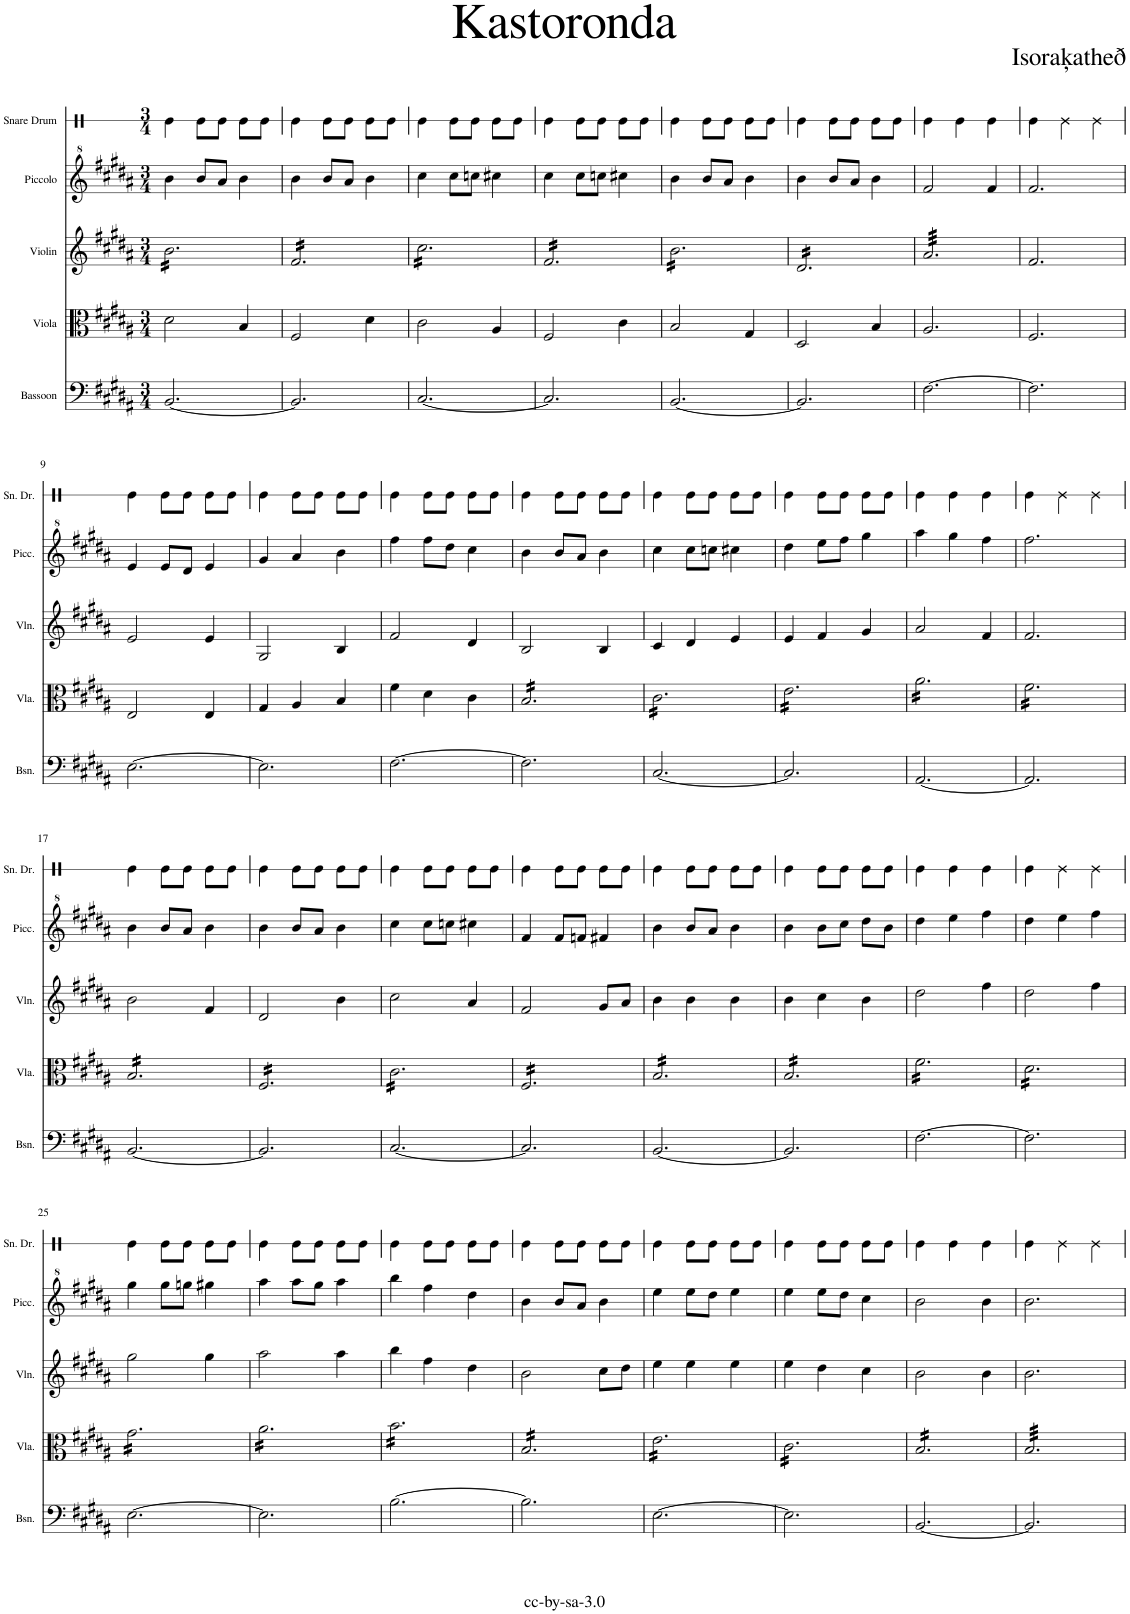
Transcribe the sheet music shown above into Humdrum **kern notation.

**kern	**kern	**kern	**kern	**kern
*part5	*part4	*part3	*part2	*part1
*staff5	*staff4	*staff3	*staff2	*staff1
*I"Bassoon	*I"Viola	*I"Violin	*I"Piccolo	*I"Snare Drum
*I'Bsn.	*I'Vla.	*I'Vln.	*I'Picc.	*I'Sn. Dr.
*	*	*	*	*stria1
*clefF4	*clefC3	*clefG2	*clefG^2	*clefX
*	*	*	*Trd-7c-12	*
*k[f#c#g#d#a#]	*k[f#c#g#d#a#]	*k[f#c#g#d#a#]	*k[f#c#g#d#a#]	*k[]
*M3/4	*M3/4	*M3/4	*M3/4	*M3/4
=1	=1	=1	=1	=1
*	*	*tremolo	*	*
[2.BB/	2d#\	16b\LL	4bb\	4Re\
.	.	16b\	.	.
.	.	16b\	.	.
.	.	16b\	.	.
.	.	16b\	8bb/L	8Re\L
.	.	16b\	.	.
.	.	16b\	8aa#/J	8Re\J
.	.	16b\	.	.
.	4B/	16b\	4bb\	8Re\L
.	.	16b\	.	.
.	.	16b\	.	8Re\J
.	.	16b\JJ	.	.
=2	=2	=2	=2	=2
2.BB/]	2F#/	16f#/LL	4bb\	4Re\
.	.	16f#/	.	.
.	.	16f#/	.	.
.	.	16f#/	.	.
.	.	16f#/	8bb/L	8Re\L
.	.	16f#/	.	.
.	.	16f#/	8aa#/J	8Re\J
.	.	16f#/	.	.
.	4d#\	16f#/	4bb\	8Re\L
.	.	16f#/	.	.
.	.	16f#/	.	8Re\J
.	.	16f#/JJ	.	.
=3	=3	=3	=3	=3
[2.C#/	2c#\	16cc#\LL	4ccc#\	4Re\
.	.	16cc#\	.	.
.	.	16cc#\	.	.
.	.	16cc#\	.	.
.	.	16cc#\	8ccc#\L	8Re\L
.	.	16cc#\	.	.
.	.	16cc#\	8cccn\J	8Re\J
.	.	16cc#\	.	.
.	4A#/	16cc#\	4ccc#X\	8Re\L
.	.	16cc#\	.	.
.	.	16cc#\	.	8Re\J
.	.	16cc#\JJ	.	.
=4	=4	=4	=4	=4
2.C#/]	2F#/	16f#/LL	4ccc#\	4Re\
.	.	16f#/	.	.
.	.	16f#/	.	.
.	.	16f#/	.	.
.	.	16f#/	8ccc#\L	8Re\L
.	.	16f#/	.	.
.	.	16f#/	8cccn\J	8Re\J
.	.	16f#/	.	.
.	4c#\	16f#/	4ccc#X\	8Re\L
.	.	16f#/	.	.
.	.	16f#/	.	8Re\J
.	.	16f#/JJ	.	.
=5	=5	=5	=5	=5
[2.BB/	2B/	16b\LL	4bb\	4Re\
.	.	16b\	.	.
.	.	16b\	.	.
.	.	16b\	.	.
.	.	16b\	8bb/L	8Re\L
.	.	16b\	.	.
.	.	16b\	8aa#/J	8Re\J
.	.	16b\	.	.
.	4G#/	16b\	4bb\	8Re\L
.	.	16b\	.	.
.	.	16b\	.	8Re\J
.	.	16b\JJ	.	.
=6	=6	=6	=6	=6
2.BB/]	2D#/	16d#/LL	4bb\	4Re\
.	.	16d#/	.	.
.	.	16d#/	.	.
.	.	16d#/	.	.
.	.	16d#/	8bb/L	8Re\L
.	.	16d#/	.	.
.	.	16d#/	8aa#/J	8Re\J
.	.	16d#/	.	.
.	4B/	16d#/	4bb\	8Re\L
.	.	16d#/	.	.
.	.	16d#/	.	8Re\J
.	.	16d#/JJ	.	.
=7	=7	=7	=7	=7
[2.F#\	2.A#/	32a#/LLL	2ff#/	4Re\
.	.	32a#/	.	.
.	.	32a#/	.	.
.	.	32a#/	.	.
.	.	32a#/	.	.
.	.	32a#/	.	.
.	.	32a#/	.	.
.	.	32a#/	.	.
.	.	32a#/	.	4Re\
.	.	32a#/	.	.
.	.	32a#/	.	.
.	.	32a#/	.	.
.	.	32a#/	.	.
.	.	32a#/	.	.
.	.	32a#/	.	.
.	.	32a#/	.	.
.	.	32a#/	4ff#/	4Re\
.	.	32a#/	.	.
.	.	32a#/	.	.
.	.	32a#/	.	.
.	.	32a#/	.	.
.	.	32a#/	.	.
.	.	32a#/	.	.
.	.	32a#/JJJ	.	.
*	*	*Xtremolo	*	*
=8	=8	=8	=8	=8
2.F#\]	2.F#/	2.f#/	2.ff#/	4Re\
.	.	.	.	4Re\
.	.	.	.	4Re\
!!LO:LB:g=z
=9	=9	=9	=9	=9
[2.E\	2E/	2e/	4ee/	4Re\
.	.	.	8ee/L	8Re\L
.	.	.	8dd#/J	8Re\J
.	4E/	4e/	4ee/	8Re\L
.	.	.	.	8Re\J
=10	=10	=10	=10	=10
2.E\]	4G#/	2G#/	4gg#/	4Re\
.	4A#/	.	4aa#/	8Re\L
.	.	.	.	8Re\J
.	4B/	4B/	4bb\	8Re\L
.	.	.	.	8Re\J
=11	=11	=11	=11	=11
[2.F#\	4f#\	2f#/	4fff#\	4Re\
.	4d#\	.	8fff#\L	8Re\L
.	.	.	8ddd#\J	8Re\J
.	4c#\	4d#/	4ccc#\	8Re\L
.	.	.	.	8Re\J
=12	=12	=12	=12	=12
*	*tremolo	*	*	*
2.F#\]	16B/LL	2B/	4bb\	4Re\
.	16B/	.	.	.
.	16B/	.	.	.
.	16B/	.	.	.
.	16B/	.	8bb/L	8Re\L
.	16B/	.	.	.
.	16B/	.	8aa#/J	8Re\J
.	16B/	.	.	.
.	16B/	4B/	4bb\	8Re\L
.	16B/	.	.	.
.	16B/	.	.	8Re\J
.	16B/JJ	.	.	.
=13	=13	=13	=13	=13
[2.C#/	16c#\LL	4c#/	4ccc#\	4Re\
.	16c#\	.	.	.
.	16c#\	.	.	.
.	16c#\	.	.	.
.	16c#\	4d#/	8ccc#\L	8Re\L
.	16c#\	.	.	.
.	16c#\	.	8cccn\J	8Re\J
.	16c#\	.	.	.
.	16c#\	4e/	4ccc#X\	8Re\L
.	16c#\	.	.	.
.	16c#\	.	.	8Re\J
.	16c#\JJ	.	.	.
=14	=14	=14	=14	=14
2.C#/]	16e\LL	4e/	4ddd#\	4Re\
.	16e\	.	.	.
.	16e\	.	.	.
.	16e\	.	.	.
.	16e\	4f#/	8eee\L	8Re\L
.	16e\	.	.	.
.	16e\	.	8fff#\J	8Re\J
.	16e\	.	.	.
.	16e\	4g#/	4ggg#\	8Re\L
.	16e\	.	.	.
.	16e\	.	.	8Re\J
.	16e\JJ	.	.	.
=15	=15	=15	=15	=15
[2.AA#/	16a#\LL	2a#/	4aaa#\	4Re\
.	16a#\	.	.	.
.	16a#\	.	.	.
.	16a#\	.	.	.
.	16a#\	.	4ggg#\	4Re\
.	16a#\	.	.	.
.	16a#\	.	.	.
.	16a#\	.	.	.
.	16a#\	4f#/	4fff#\	4Re\
.	16a#\	.	.	.
.	16a#\	.	.	.
.	16a#\JJ	.	.	.
=16	=16	=16	=16	=16
2.AA#/]	16f#\LL	2.f#/	2.fff#\	4Re\
.	16f#\	.	.	.
.	16f#\	.	.	.
.	16f#\	.	.	.
.	16f#\	.	.	4Re\
.	16f#\	.	.	.
.	16f#\	.	.	.
.	16f#\	.	.	.
.	16f#\	.	.	4Re\
.	16f#\	.	.	.
.	16f#\	.	.	.
.	16f#\JJ	.	.	.
!!LO:LB:g=z
=17	=17	=17	=17	=17
[2.BB/	16B/LL	2b\	4bb\	4Re\
.	16B/	.	.	.
.	16B/	.	.	.
.	16B/	.	.	.
.	16B/	.	8bb/L	8Re\L
.	16B/	.	.	.
.	16B/	.	8aa#/J	8Re\J
.	16B/	.	.	.
.	16B/	4f#/	4bb\	8Re\L
.	16B/	.	.	.
.	16B/	.	.	8Re\J
.	16B/JJ	.	.	.
=18	=18	=18	=18	=18
2.BB/]	16F#/LL	2d#/	4bb\	4Re\
.	16F#/	.	.	.
.	16F#/	.	.	.
.	16F#/	.	.	.
.	16F#/	.	8bb/L	8Re\L
.	16F#/	.	.	.
.	16F#/	.	8aa#/J	8Re\J
.	16F#/	.	.	.
.	16F#/	4b\	4bb\	8Re\L
.	16F#/	.	.	.
.	16F#/	.	.	8Re\J
.	16F#/JJ	.	.	.
=19	=19	=19	=19	=19
[2.C#/	16c#\LL	2cc#\	4ccc#\	4Re\
.	16c#\	.	.	.
.	16c#\	.	.	.
.	16c#\	.	.	.
.	16c#\	.	8ccc#\L	8Re\L
.	16c#\	.	.	.
.	16c#\	.	8cccn\J	8Re\J
.	16c#\	.	.	.
.	16c#\	4a#/	4ccc#X\	8Re\L
.	16c#\	.	.	.
.	16c#\	.	.	8Re\J
.	16c#\JJ	.	.	.
=20	=20	=20	=20	=20
2.C#/]	16F#/LL	2f#/	4ff#/	4Re\
.	16F#/	.	.	.
.	16F#/	.	.	.
.	16F#/	.	.	.
.	16F#/	.	8ff#/L	8Re\L
.	16F#/	.	.	.
.	16F#/	.	8ffn/J	8Re\J
.	16F#/	.	.	.
.	16F#/	8g#/L	4ff#X/	8Re\L
.	16F#/	.	.	.
.	16F#/	8a#/J	.	8Re\J
.	16F#/JJ	.	.	.
=21	=21	=21	=21	=21
[2.BB/	16B/LL	4b\	4bb\	4Re\
.	16B/	.	.	.
.	16B/	.	.	.
.	16B/	.	.	.
.	16B/	4b\	8bb/L	8Re\L
.	16B/	.	.	.
.	16B/	.	8aa#/J	8Re\J
.	16B/	.	.	.
.	16B/	4b\	4bb\	8Re\L
.	16B/	.	.	.
.	16B/	.	.	8Re\J
.	16B/JJ	.	.	.
=22	=22	=22	=22	=22
2.BB/]	16B/LL	4b\	4bb\	4Re\
.	16B/	.	.	.
.	16B/	.	.	.
.	16B/	.	.	.
.	16B/	4cc#\	8bb\L	8Re\L
.	16B/	.	.	.
.	16B/	.	8ccc#\J	8Re\J
.	16B/	.	.	.
.	16B/	4b\	8ddd#\L	8Re\L
.	16B/	.	.	.
.	16B/	.	8bb\J	8Re\J
.	16B/JJ	.	.	.
=23	=23	=23	=23	=23
[2.F#\	16f#\LL	2dd#\	4ddd#\	4Re\
.	16f#\	.	.	.
.	16f#\	.	.	.
.	16f#\	.	.	.
.	16f#\	.	4eee\	4Re\
.	16f#\	.	.	.
.	16f#\	.	.	.
.	16f#\	.	.	.
.	16f#\	4ff#\	4fff#\	4Re\
.	16f#\	.	.	.
.	16f#\	.	.	.
.	16f#\JJ	.	.	.
=24	=24	=24	=24	=24
2.F#\]	16d#\LL	2dd#\	4ddd#\	4Re\
.	16d#\	.	.	.
.	16d#\	.	.	.
.	16d#\	.	.	.
.	16d#\	.	4eee\	4Re\
.	16d#\	.	.	.
.	16d#\	.	.	.
.	16d#\	.	.	.
.	16d#\	4ff#\	4fff#\	4Re\
.	16d#\	.	.	.
.	16d#\	.	.	.
.	16d#\JJ	.	.	.
!!LO:LB:g=z
=25	=25	=25	=25	=25
[2.E\	16g#\LL	2gg#\	4ggg#\	4Re\
.	16g#\	.	.	.
.	16g#\	.	.	.
.	16g#\	.	.	.
.	16g#\	.	8ggg#\L	8Re\L
.	16g#\	.	.	.
.	16g#\	.	8gggn\J	8Re\J
.	16g#\	.	.	.
.	16g#\	4gg#\	4ggg#X\	8Re\L
.	16g#\	.	.	.
.	16g#\	.	.	8Re\J
.	16g#\JJ	.	.	.
=26	=26	=26	=26	=26
2.E\]	16a#\LL	2aa#\	4aaa#\	4Re\
.	16a#\	.	.	.
.	16a#\	.	.	.
.	16a#\	.	.	.
.	16a#\	.	8aaa#\L	8Re\L
.	16a#\	.	.	.
.	16a#\	.	8ggg#\J	8Re\J
.	16a#\	.	.	.
.	16a#\	4aa#\	4aaa#\	8Re\L
.	16a#\	.	.	.
.	16a#\	.	.	8Re\J
.	16a#\JJ	.	.	.
=27	=27	=27	=27	=27
[2.B\	16b\LL	4bb\	4bbb\	4Re\
.	16b\	.	.	.
.	16b\	.	.	.
.	16b\	.	.	.
.	16b\	4ff#\	4fff#\	8Re\L
.	16b\	.	.	.
.	16b\	.	.	8Re\J
.	16b\	.	.	.
.	16b\	4dd#\	4ddd#\	8Re\L
.	16b\	.	.	.
.	16b\	.	.	8Re\J
.	16b\JJ	.	.	.
=28	=28	=28	=28	=28
2.B\]	16B/LL	2b\	4bb\	4Re\
.	16B/	.	.	.
.	16B/	.	.	.
.	16B/	.	.	.
.	16B/	.	8bb/L	8Re\L
.	16B/	.	.	.
.	16B/	.	8aa#/J	8Re\J
.	16B/	.	.	.
.	16B/	8cc#\L	4bb\	8Re\L
.	16B/	.	.	.
.	16B/	8dd#\J	.	8Re\J
.	16B/JJ	.	.	.
=29	=29	=29	=29	=29
[2.E\	16e\LL	4ee\	4eee\	4Re\
.	16e\	.	.	.
.	16e\	.	.	.
.	16e\	.	.	.
.	16e\	4ee\	8eee\L	8Re\L
.	16e\	.	.	.
.	16e\	.	8ddd#\J	8Re\J
.	16e\	.	.	.
.	16e\	4ee\	4eee\	8Re\L
.	16e\	.	.	.
.	16e\	.	.	8Re\J
.	16e\JJ	.	.	.
=30	=30	=30	=30	=30
2.E\]	16c#\LL	4ee\	4eee\	4Re\
.	16c#\	.	.	.
.	16c#\	.	.	.
.	16c#\	.	.	.
.	16c#\	4dd#\	8eee\L	8Re\L
.	16c#\	.	.	.
.	16c#\	.	8ddd#\J	8Re\J
.	16c#\	.	.	.
.	16c#\	4cc#\	4ccc#\	8Re\L
.	16c#\	.	.	.
.	16c#\	.	.	8Re\J
.	16c#\JJ	.	.	.
=31	=31	=31	=31	=31
[2.BB/	16B/LL	2b\	2bb\	4Re\
.	16B/	.	.	.
.	16B/	.	.	.
.	16B/	.	.	.
.	16B/	.	.	4Re\
.	16B/	.	.	.
.	16B/	.	.	.
.	16B/	.	.	.
.	16B/	4b\	4bb\	4Re\
.	16B/	.	.	.
.	16B/	.	.	.
.	16B/JJ	.	.	.
=32	=32	=32	=32	=32
2.BB/]	32B/LLL	2.b\	2.bb\	4Re\
.	32B/	.	.	.
.	32B/	.	.	.
.	32B/	.	.	.
.	32B/	.	.	.
.	32B/	.	.	.
.	32B/	.	.	.
.	32B/	.	.	.
.	32B/	.	.	4Re\
.	32B/	.	.	.
.	32B/	.	.	.
.	32B/	.	.	.
.	32B/	.	.	.
.	32B/	.	.	.
.	32B/	.	.	.
.	32B/	.	.	.
.	32B/	.	.	4Re\
.	32B/	.	.	.
.	32B/	.	.	.
.	32B/	.	.	.
.	32B/	.	.	.
.	32B/	.	.	.
.	32B/	.	.	.
.	32B/JJJ	.	.	.
*	*Xtremolo	*	*	*
=	=	=	=	=
*-	*-	*-	*-	*-
